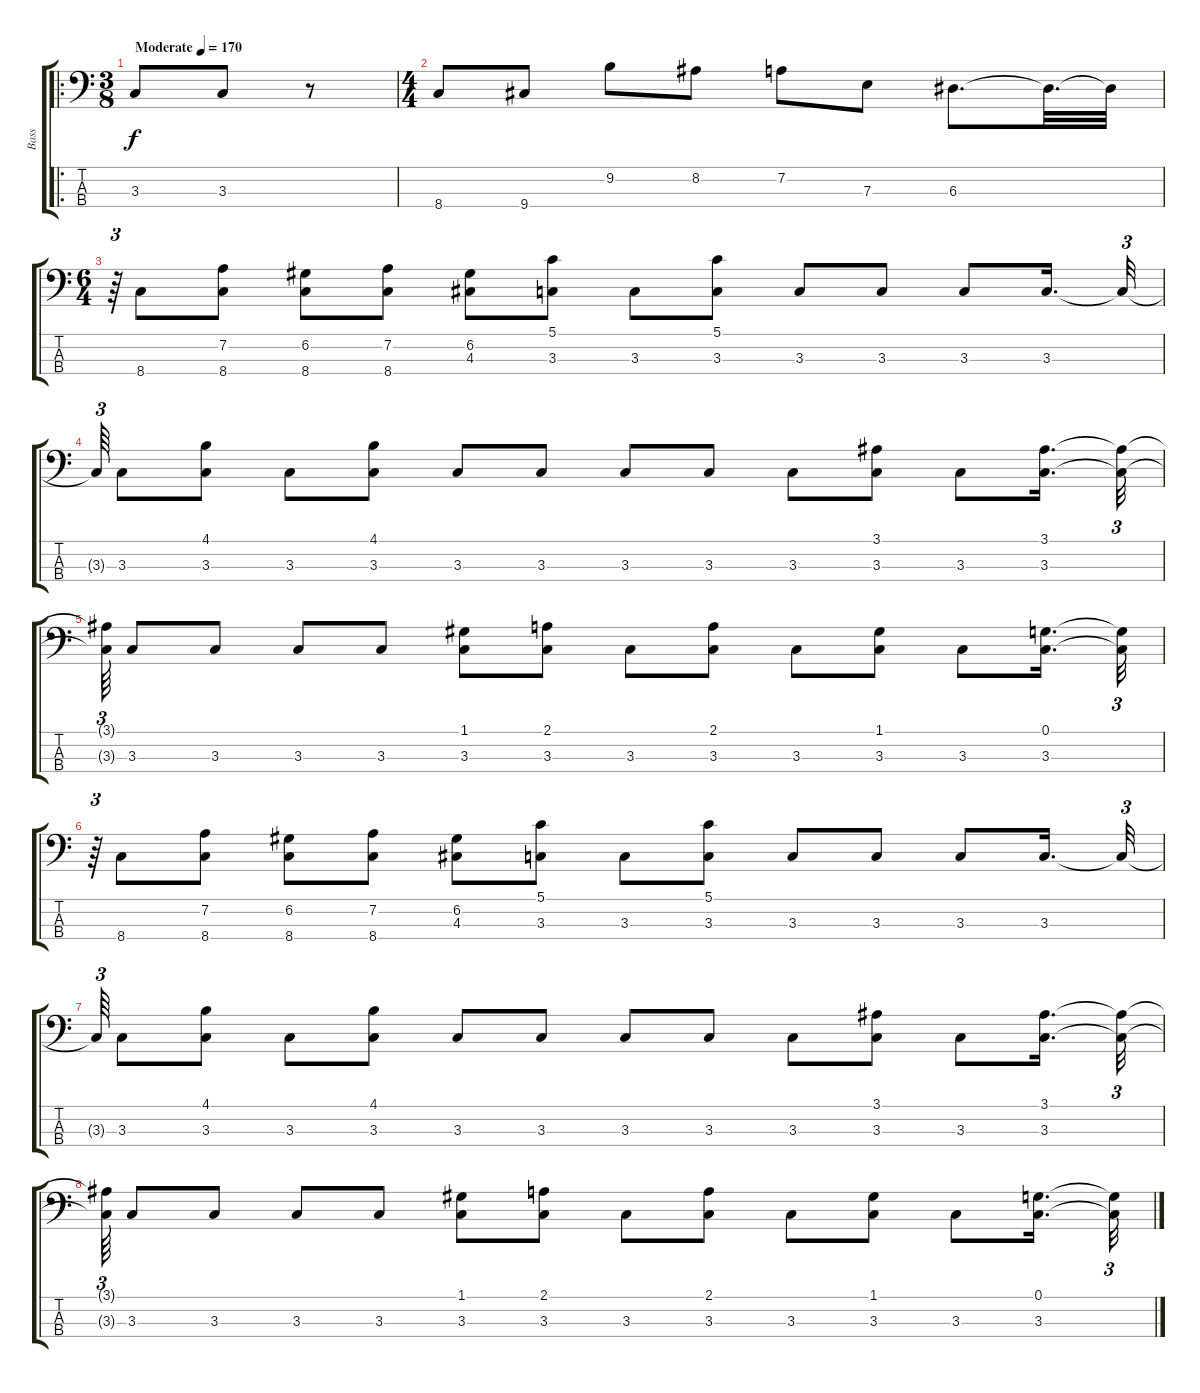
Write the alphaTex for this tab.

\track ("Bass" "Bass") {instrument electricbassfinger}
\staff {score tabs}
\tuning (G2 D2 A1 E1) {hide}
\ro
\ts (3 8)
\tempo (170 "Moderate")
\clef f4
\ks c
3.3.8{dy f instrument electricbassfinger} 3.3.8 r.8 |
\ts (4 4)
8.4.8 9.4.8 9.2.8 8.2.8 7.2.8 7.3.8 6.3.8{d} 6.3{t}.32{d} 6.3{t}.32 |
\ts (6 4)
r.64{tu (3 2)} 8.4.8 (7.2 8.4).8 (6.2 8.4).8 (7.2 8.4).8 (6.2 4.3).8 (5.1 3.3).8 3.3.8 (5.1 3.3).8 3.3.8 3.3.8 3.3.8 3.3.16{d} 3.3{t}.32{tu (3 2)} |
3.3{t}.64{tu (3 2)} 3.3.8 (4.1 3.3).8 3.3.8 (4.1 3.3).8 3.3.8 3.3.8 3.3.8 3.3.8 3.3.8 (3.1 3.3).8 3.3.8 (3.1 3.3).16{d} (3.1{t} 3.3{t}).32{tu (3 2)} |
(3.1{t} 3.3{t}).64{tu (3 2)} 3.3.8 3.3.8 3.3.8 3.3.8 (1.1 3.3).8 (2.1 3.3).8 3.3.8 (2.1 3.3).8 3.3.8 (1.1 3.3).8 3.3.8 (0.1 3.3).16{d} (0.1{t} 3.3{t}).32{tu (3 2)} |
r.64{tu (3 2)} 8.4.8 (7.2 8.4).8 (6.2 8.4).8 (7.2 8.4).8 (6.2 4.3).8 (5.1 3.3).8 3.3.8 (5.1 3.3).8 3.3.8 3.3.8 3.3.8 3.3.16{d} 3.3{t}.32{tu (3 2)} |
3.3{t}.64{tu (3 2)} 3.3.8 (4.1 3.3).8 3.3.8 (4.1 3.3).8 3.3.8 3.3.8 3.3.8 3.3.8 3.3.8 (3.1 3.3).8 3.3.8 (3.1 3.3).16{d} (3.1{t} 3.3{t}).32{tu (3 2)} |
(3.1{t} 3.3{t}).64{tu (3 2)} 3.3.8 3.3.8 3.3.8 3.3.8 (1.1 3.3).8 (2.1 3.3).8 3.3.8 (2.1 3.3).8 3.3.8 (1.1 3.3).8 3.3.8 (0.1 3.3).16{d} (0.1{t} 3.3{t}).32{tu (3 2)}
